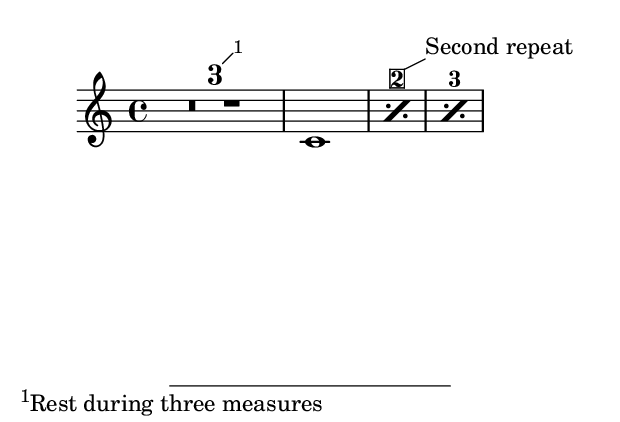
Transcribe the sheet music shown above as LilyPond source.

%% Generated by lilypond-book
%% Options: [exampleindent=10.16\mm,indent=0\mm,line-width=160\mm,paper-height=845.047\pt,paper-width=597.508\pt,papersize='(cons (* 597.508 pt) (* 845.047 pt))]
\include "lilypond-book-preamble.ly"


% ****************************************************************
% Start cut-&-pastable-section
% ****************************************************************

#(ly:set-option 'eps-box-padding 3.000000)



\paper {
  #(set-paper-size '(cons (* 597.508 pt) (* 845.047 pt)))
  indent = 0\mm
  line-width = 160\mm
  % offset the left padding, also add 1mm as lilypond creates cropped
  % images with a little space on the right
  line-width = #(- line-width (* mm  3.000000) (* mm 1))
}

\layout {
  
}




% ****************************************************************
% ly snippet:
% ****************************************************************
\sourcefilename "/lilypond-2.25.16/input/regression/footnote-balloon-on-counter.ly"
\sourcefileline 0
\version "2.23.6"

\header {
  texidoc = "Balloons and footnotes on multi-measure rest numbers and
percent repeat counters are correctly placed."
}

\book {
  \markup \vspace #1
  \paper {
    #(set-paper-size "a7landscape")
  }
  \new Score \with {
    \consists Balloon_engraver
    countPercentRepeats = ##t
  }
  \compressMMRests {
    \footnote #'(1 . 1) "Rest during three measures" MultiMeasureRestNumber
    R1*3
    \after 1 \balloonGrobText PercentRepeatCounter #'(2 . 1) "Second repeat"
    \repeat percent 3 { c'1 }
  }
}



% ****************************************************************
% end ly snippet
% ****************************************************************
